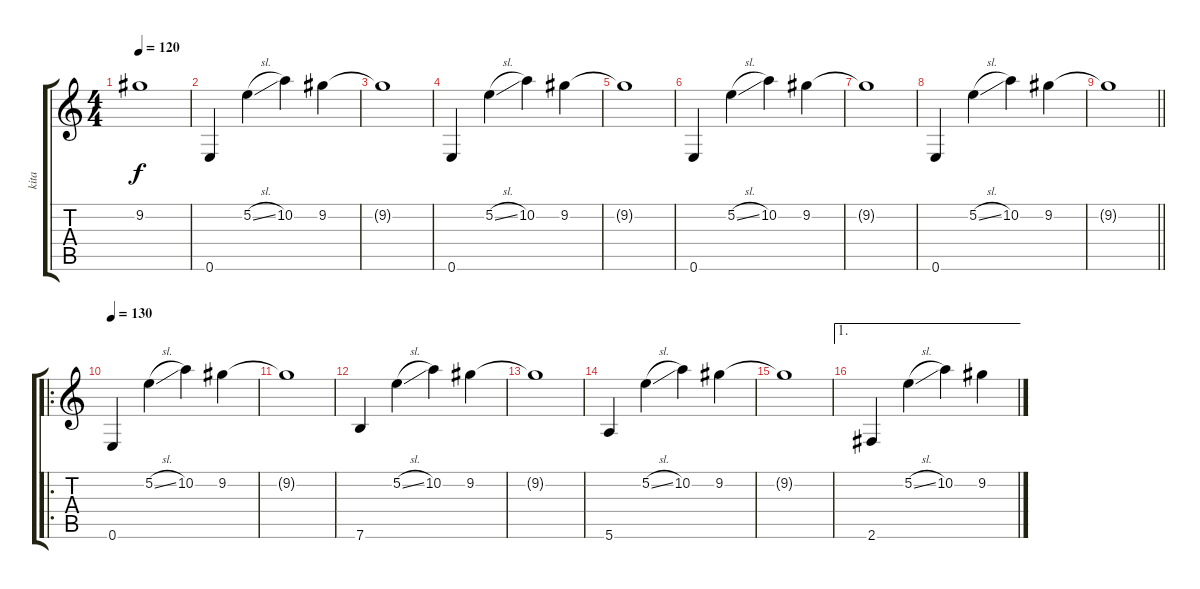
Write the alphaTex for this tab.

\track ("kita" "kita") {instrument overdrivenguitar}
\staff {score tabs}
\tuning (E4 B3 G3 D3 A2 E2) {hide}
\ts (4 4)
\tempo 120
\clef g2
\ks c
9.2{t}.1{dy f} |
0.6.4 5.2{sl}.4 10.2.4 9.2.4 |
9.2{t}.1 |
0.6.4 5.2{sl}.4 10.2.4 9.2.4 |
9.2{t}.1 |
0.6.4 5.2{sl}.4 10.2.4 9.2.4 |
9.2{t}.1 |
0.6.4 5.2{sl}.4 10.2.4 9.2.4 |
\barLineRight lightlight
9.2{t}.1 |
\ro
\tempo 130
0.6.4{volume 13 instrument overdrivenguitar} 5.2{sl}.4 10.2.4 9.2.4 |
9.2{t}.1 |
7.6.4 5.2{sl}.4 10.2.4 9.2.4 |
9.2{t}.1 |
5.6.4 5.2{sl}.4 10.2.4 9.2.4 |
9.2{t}.1 |
\ae 1
2.6.4 5.2{sl}.4 10.2.4 9.2.4
